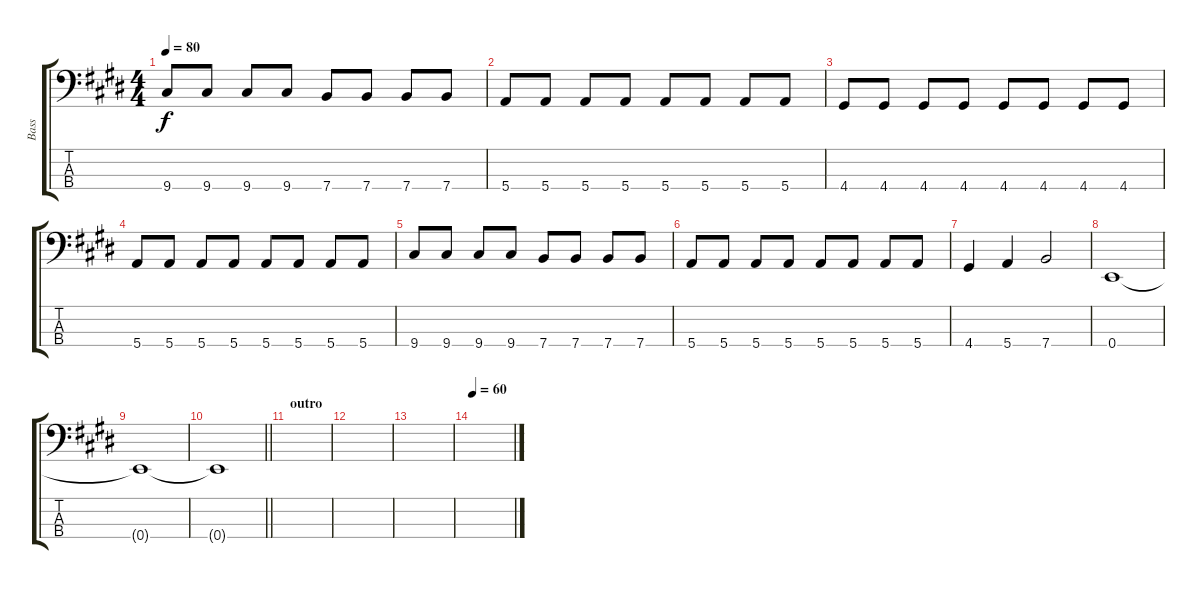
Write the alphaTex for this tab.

\track ("Bass" "Bass") {instrument electricbasspick}
\staff {score tabs}
\tuning (G2 D2 A1 E1) {hide}
\ts (4 4)
\tempo 80
\clef f4
\ks e
9.4.8{dy f} 9.4.8 9.4.8 9.4.8 7.4.8 7.4.8 7.4.8 7.4.8 |
5.4.8 5.4.8 5.4.8 5.4.8 5.4.8 5.4.8 5.4.8 5.4.8 |
4.4.8 4.4.8 4.4.8 4.4.8 4.4.8 4.4.8 4.4.8 4.4.8 |
5.4.8 5.4.8 5.4.8 5.4.8 5.4.8 5.4.8 5.4.8 5.4.8 |
9.4.8 9.4.8 9.4.8 9.4.8 7.4.8 7.4.8 7.4.8 7.4.8 |
5.4.8 5.4.8 5.4.8 5.4.8 5.4.8 5.4.8 5.4.8 5.4.8 |
4.4.4 5.4.4 7.4.2 |
0.4.1 |
0.4{t}.1 |
\barLineRight lightlight
0.4{t}.1 |
\section ("" "outro")
|
|
|
\tempo 60
